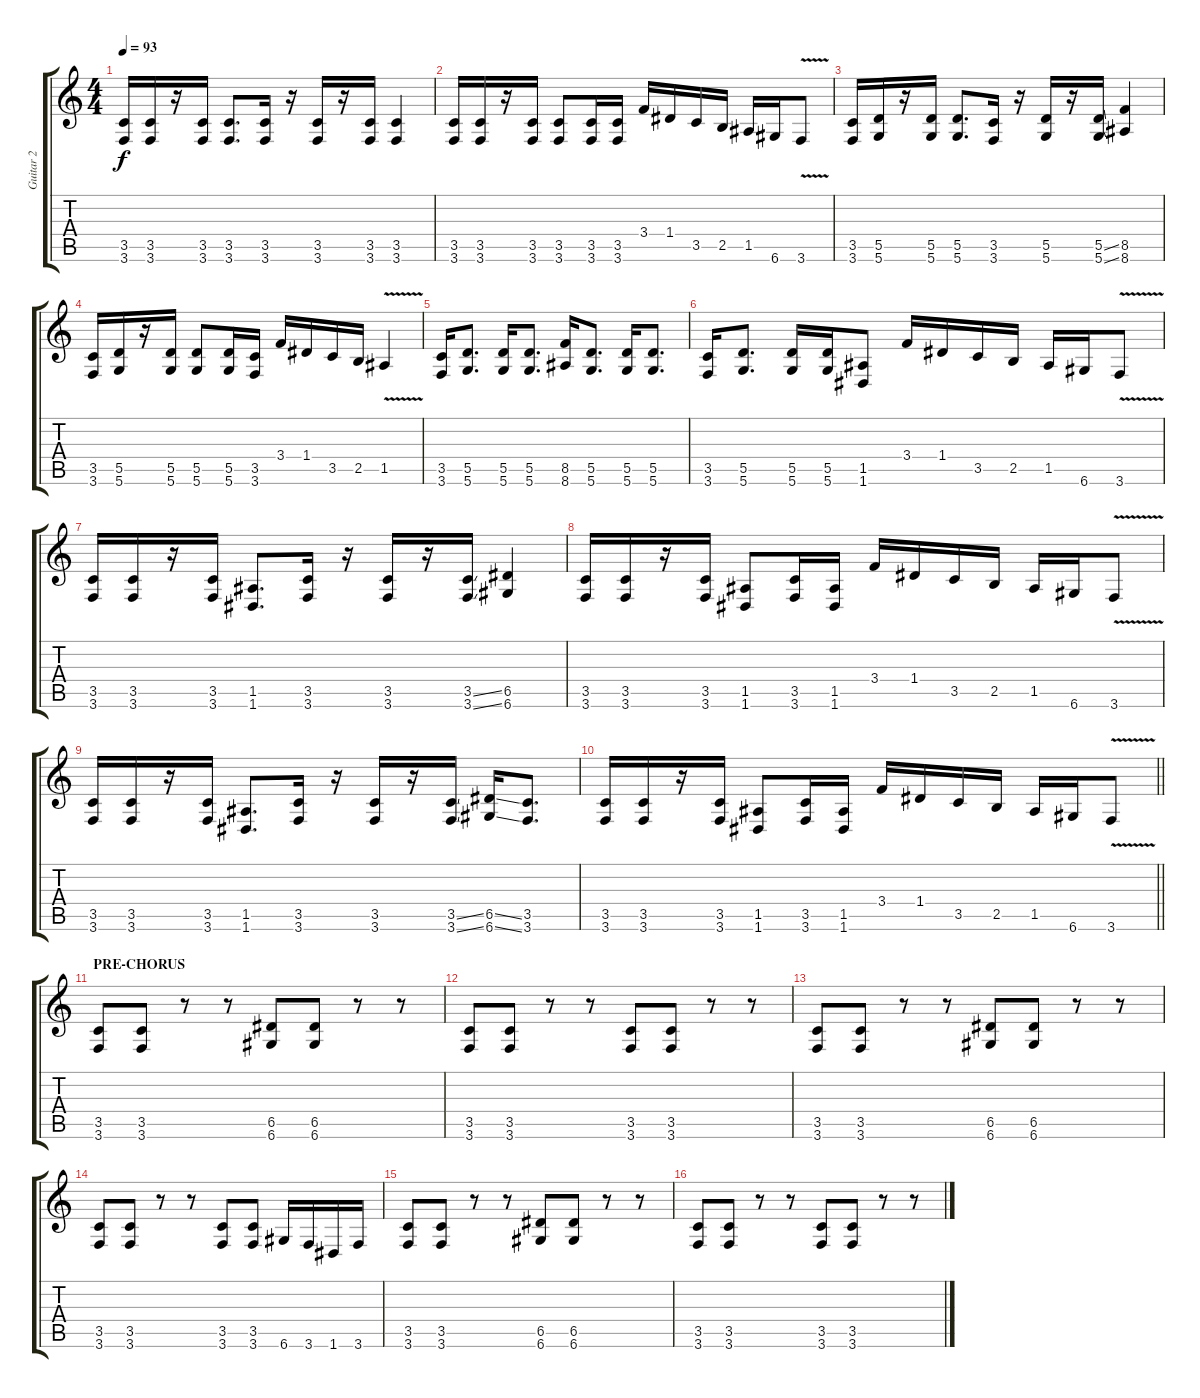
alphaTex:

\track ("Guitar 2" "Guitar 2") {instrument distortionguitar}
\staff {score tabs}
\tuning (E4 B3 G3 D3 A2 D2) {hide}
\ts (4 4)
\tempo 93
\clef g2
\ks c
(3.5 3.6).16{dy f} (3.5 3.6).16 r.16 (3.5 3.6).16 (3.5 3.6).8{d} (3.5 3.6).16 r.16 (3.5 3.6).16 r.16 (3.5 3.6).16 (3.5 3.6).4 |
(3.5 3.6).16 (3.5 3.6).16 r.16 (3.5 3.6).16 (3.5 3.6).8 (3.5 3.6).16 (3.5 3.6).16 3.4.16 1.4.16 3.5.16 2.5.16 1.5.16 6.6.16 3.6{v}.8 |
(3.5 3.6).16 (5.5 5.6).16 r.16 (5.5 5.6).16 (5.5 5.6).8{d} (3.5 3.6).16 r.16 (5.5 5.6).16 r.16 (5.5{ss} 5.6{ss}).16 (8.5 8.6).4 |
(3.5 3.6).16 (5.5 5.6).16 r.16 (5.5 5.6).16 (5.5 5.6).8 (5.5 5.6).16 (3.5 3.6).16 3.4.16 1.4.16 3.5.16 2.5.16 1.5{v}.4 |
(3.5 3.6).16 (5.5 5.6).8{d} (5.5 5.6).16 (5.5 5.6).8{d} (8.5 8.6).16 (5.5 5.6).8{d} (5.5 5.6).16 (5.5 5.6).8{d} |
(3.5 3.6).16 (5.5 5.6).8{d} (5.5 5.6).16 (5.5 5.6).16 (1.5 1.6).8 3.4.16 1.4.16 3.5.16 2.5.16 1.5.16 6.6.16 3.6{v}.8 |
(3.5 3.6).16 (3.5 3.6).16 r.16 (3.5 3.6).16 (1.5 1.6).8{d} (3.5 3.6).16 r.16 (3.5 3.6).16 r.16 (3.5{ss} 3.6{ss}).16 (6.5 6.6).4 |
(3.5 3.6).16 (3.5 3.6).16 r.16 (3.5 3.6).16 (1.5 1.6).8 (3.5 3.6).16 (1.5 1.6).16 3.4.16 1.4.16 3.5.16 2.5.16 1.5.16 6.6.16 3.6{v}.8 |
(3.5 3.6).16 (3.5 3.6).16 r.16 (3.5 3.6).16 (1.5 1.6).8{d} (3.5 3.6).16 r.16 (3.5 3.6).16 r.16 (3.5{ss} 3.6{ss}).16 (6.5{ss} 6.6{ss}).16 (3.5 3.6).8{d} |
\barLineRight lightlight
(3.5 3.6).16 (3.5 3.6).16 r.16 (3.5 3.6).16 (1.5 1.6).8 (3.5 3.6).16 (1.5 1.6).16 3.4.16 1.4.16 3.5.16 2.5.16 1.5.16 6.6.16 3.6{v}.8 |
\section ("" "PRE-CHORUS")
(3.5 3.6).8{balance 8} (3.5 3.6).8 r.8 r.8 (6.5 6.6).8 (6.5 6.6).8 r.8 r.8 |
(3.5 3.6).8 (3.5 3.6).8 r.8 r.8 (3.5 3.6).8 (3.5 3.6).8 r.8 r.8 |
(3.5 3.6).8 (3.5 3.6).8 r.8 r.8 (6.5 6.6).8 (6.5 6.6).8 r.8 r.8 |
(3.5 3.6).8 (3.5 3.6).8 r.8 r.8 (3.5 3.6).8 (3.5 3.6).8 6.6.16 3.6.16 1.6.16 3.6.16 |
(3.5 3.6).8 (3.5 3.6).8 r.8 r.8 (6.5 6.6).8 (6.5 6.6).8 r.8 r.8 |
(3.5 3.6).8 (3.5 3.6).8 r.8 r.8 (3.5 3.6).8 (3.5 3.6).8 r.8 r.8
